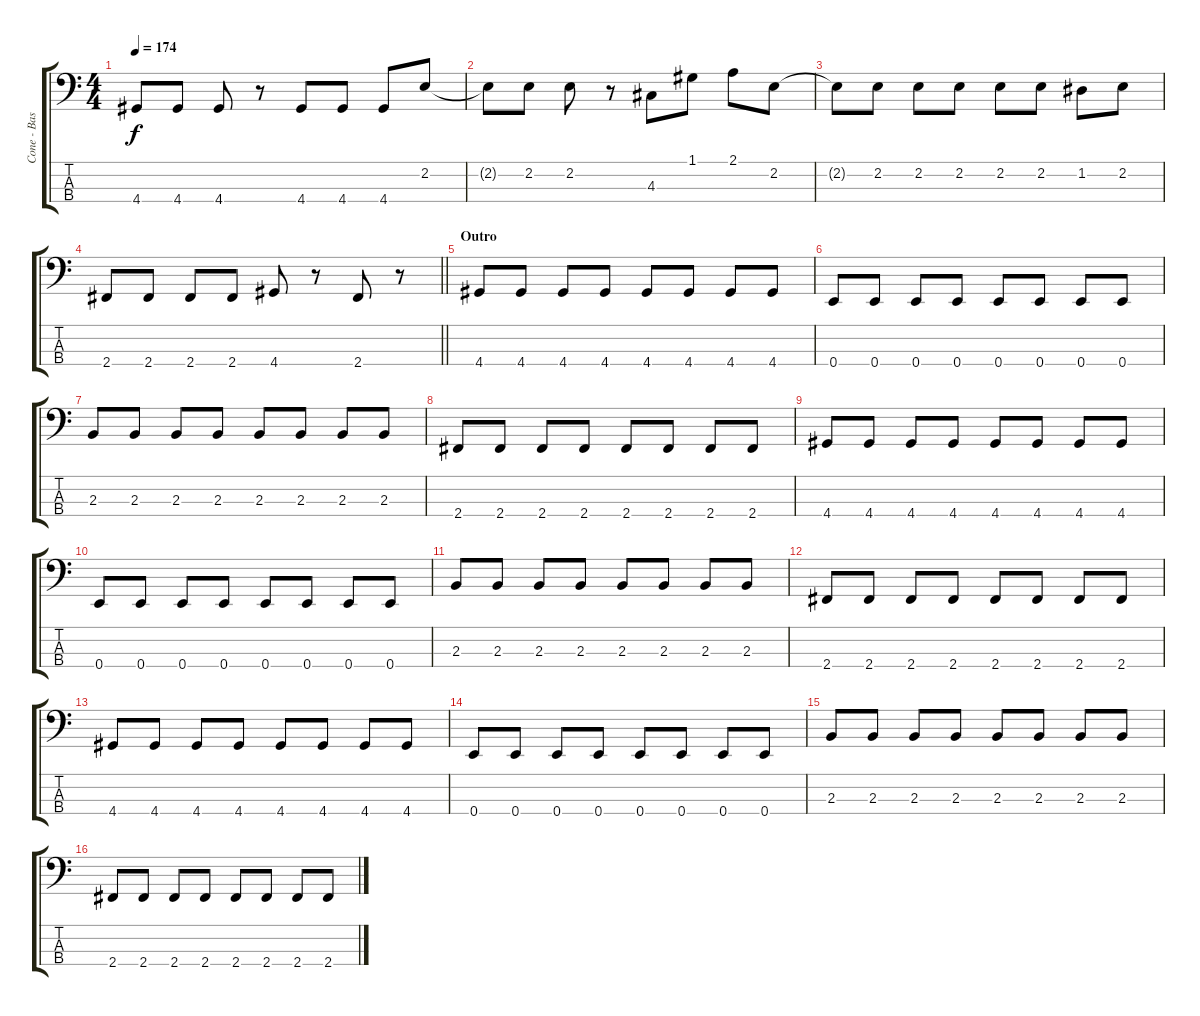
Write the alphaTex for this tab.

\track ("Cone - Bass" "Cone - Bas") {instrument electricbasspick}
\staff {score tabs}
\tuning (G2 D2 A1 E1) {hide}
\ts (4 4)
\tempo 174
\clef f4
\ks c
4.4{t}.8{dy f} 4.4.8 4.4.8 r.8 4.4.8 4.4.8 4.4.8 2.2.8 |
2.2{t}.8 2.2.8 2.2.8 r.8 4.3.8 1.1.8 2.1.8 2.2.8 |
2.2{t}.8 2.2.8 2.2.8 2.2.8 2.2.8 2.2.8 1.2.8 2.2.8 |
\barLineRight lightlight
2.4.8 2.4.8 2.4.8 2.4.8 4.4.8 r.8 2.4.8 r.8 |
\section ("" "Outro")
4.4.8 4.4.8 4.4.8 4.4.8 4.4.8 4.4.8 4.4.8 4.4.8 |
0.4.8 0.4.8 0.4.8 0.4.8 0.4.8 0.4.8 0.4.8 0.4.8 |
2.3.8 2.3.8 2.3.8 2.3.8 2.3.8 2.3.8 2.3.8 2.3.8 |
2.4.8 2.4.8 2.4.8 2.4.8 2.4.8 2.4.8 2.4.8 2.4.8 |
4.4.8 4.4.8 4.4.8 4.4.8 4.4.8 4.4.8 4.4.8 4.4.8 |
0.4.8 0.4.8 0.4.8 0.4.8 0.4.8 0.4.8 0.4.8 0.4.8 |
2.3.8 2.3.8 2.3.8 2.3.8 2.3.8 2.3.8 2.3.8 2.3.8 |
2.4.8 2.4.8 2.4.8 2.4.8 2.4.8 2.4.8 2.4.8 2.4.8 |
4.4.8 4.4.8 4.4.8 4.4.8 4.4.8 4.4.8 4.4.8 4.4.8 |
0.4.8 0.4.8 0.4.8 0.4.8 0.4.8 0.4.8 0.4.8 0.4.8 |
2.3.8 2.3.8 2.3.8 2.3.8 2.3.8 2.3.8 2.3.8 2.3.8 |
2.4.8 2.4.8 2.4.8 2.4.8 2.4.8 2.4.8 2.4.8 2.4.8
